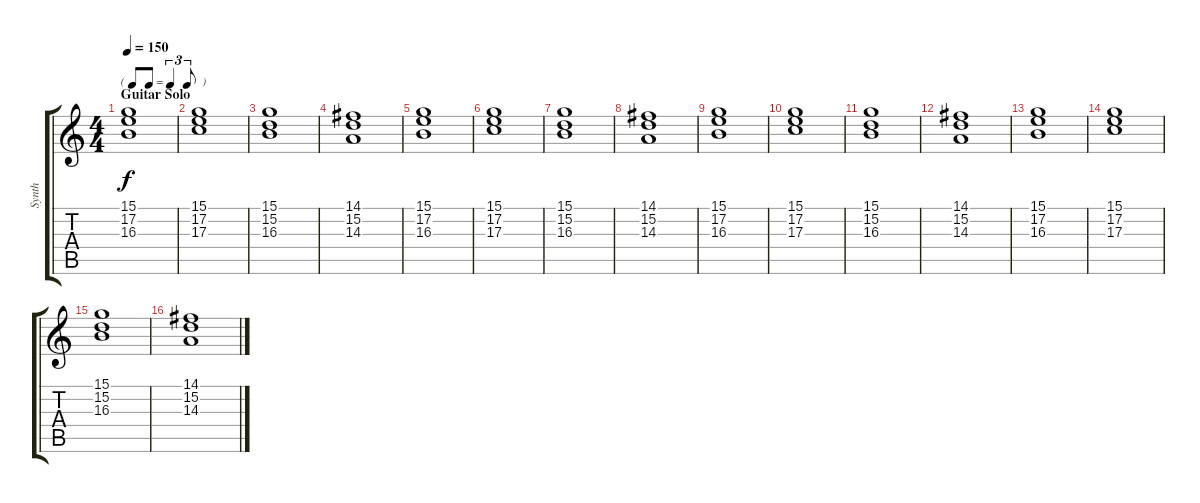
\track ("Synth" "Synth") {instrument pad2warm}
\staff {score tabs}
\tuning (E4 B3 G3 D3 A2 E2) {hide}
\ts (4 4)
\tf triplet8th
\section ("" "Guitar Solo")
\tempo 150
\clef g2
\ks c
(15.1 17.2 16.3).1{dy f} |
(15.1 17.2 17.3).1 |
(15.1 15.2 16.3).1 |
(14.1 15.2 14.3).1 |
(15.1 17.2 16.3).1 |
(15.1 17.2 17.3).1 |
(15.1 15.2 16.3).1 |
(14.1 15.2 14.3).1 |
(15.1 17.2 16.3).1 |
(15.1 17.2 17.3).1 |
(15.1 15.2 16.3).1 |
(14.1 15.2 14.3).1 |
(15.1 17.2 16.3).1 |
(15.1 17.2 17.3).1 |
(15.1 15.2 16.3).1 |
(14.1 15.2 14.3).1
